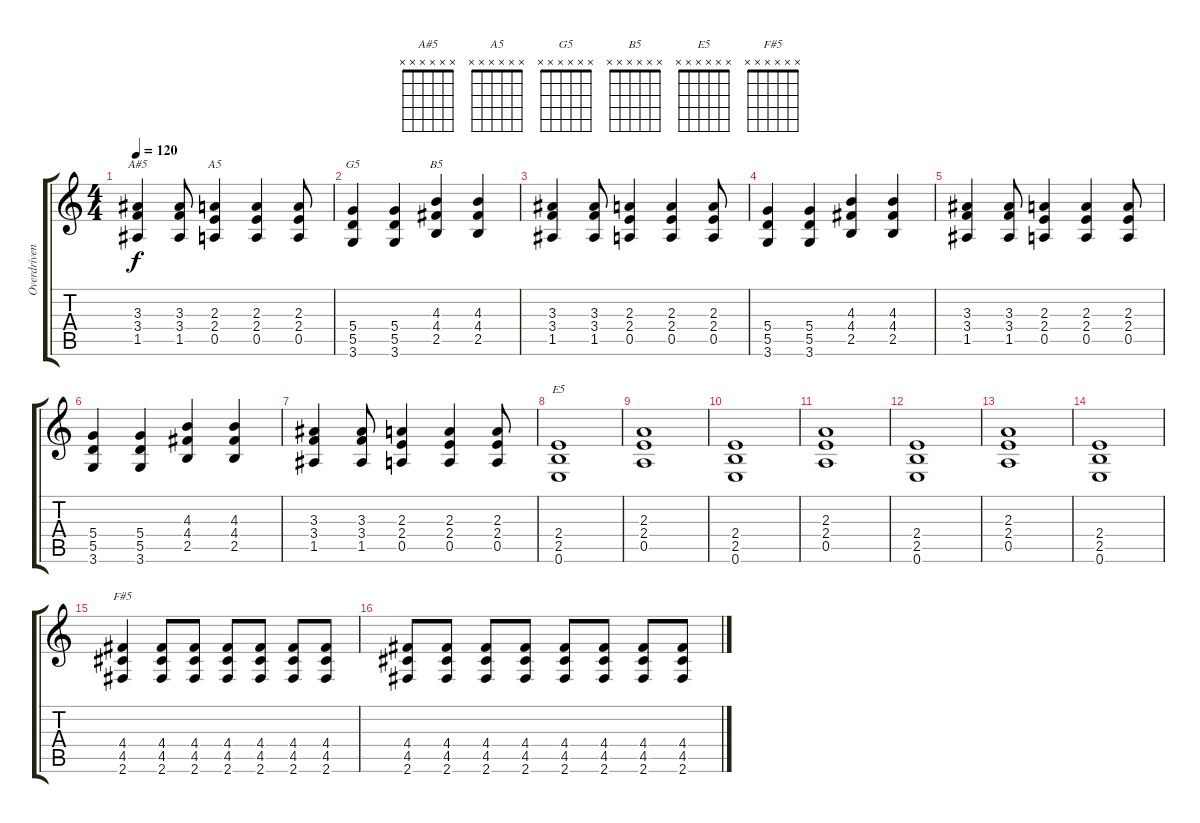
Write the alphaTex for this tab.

\track ("Overdriven Guitar" "Overdriven") {instrument overdrivenguitar}
\staff {score tabs}
\tuning (E4 B3 G3 D3 A2 E2) {hide}
\chord ("A#5" x x x x x x) {firstfret 0}
\chord ("A5" x x x x x x) {firstfret 0}
\chord ("G5" x x x x x x) {firstfret 0}
\chord ("B5" x x x x x x) {firstfret 0}
\chord ("E5" x x x x x x) {firstfret 0}
\chord ("F#5" x x x x x x) {firstfret 0}
\ts (4 4)
\tempo 120
\clef g2
\ks c
(3.3 3.4 1.5).4{ch "A#5" dy f} (3.3 3.4 1.5).8 (2.3 2.4 0.5).4{ch "A5"} (2.3 2.4 0.5).4 (2.3 2.4 0.5).8 |
(5.4 5.5 3.6).4{ch "G5"} (5.4 5.5 3.6).4 (4.3 4.4 2.5).4{ch "B5"} (4.3 4.4 2.5).4 |
(3.3 3.4 1.5).4 (3.3 3.4 1.5).8 (2.3 2.4 0.5).4 (2.3 2.4 0.5).4 (2.3 2.4 0.5).8 |
(5.4 5.5 3.6).4 (5.4 5.5 3.6).4 (4.3 4.4 2.5).4 (4.3 4.4 2.5).4 |
(3.3 3.4 1.5).4 (3.3 3.4 1.5).8 (2.3 2.4 0.5).4 (2.3 2.4 0.5).4 (2.3 2.4 0.5).8 |
(5.4 5.5 3.6).4 (5.4 5.5 3.6).4 (4.3 4.4 2.5).4 (4.3 4.4 2.5).4 |
(3.3 3.4 1.5).4 (3.3 3.4 1.5).8 (2.3 2.4 0.5).4 (2.3 2.4 0.5).4 (2.3 2.4 0.5).8 |
(2.4 2.5 0.6).1{ch "E5"} |
(2.3 2.4 0.5).1 |
(2.4 2.5 0.6).1 |
(2.3 2.4 0.5).1 |
(2.4 2.5 0.6).1 |
(2.3 2.4 0.5).1 |
(2.4 2.5 0.6).1 |
(4.4 4.5 2.6).4{ch "F#5"} (4.4 4.5 2.6).8 (4.4 4.5 2.6).8 (4.4 4.5 2.6).8 (4.4 4.5 2.6).8 (4.4 4.5 2.6).8 (4.4 4.5 2.6).8 |
(4.4 4.5 2.6).8 (4.4 4.5 2.6).8 (4.4 4.5 2.6).8 (4.4 4.5 2.6).8 (4.4 4.5 2.6).8 (4.4 4.5 2.6).8 (4.4 4.5 2.6).8 (4.4 4.5 2.6).8
